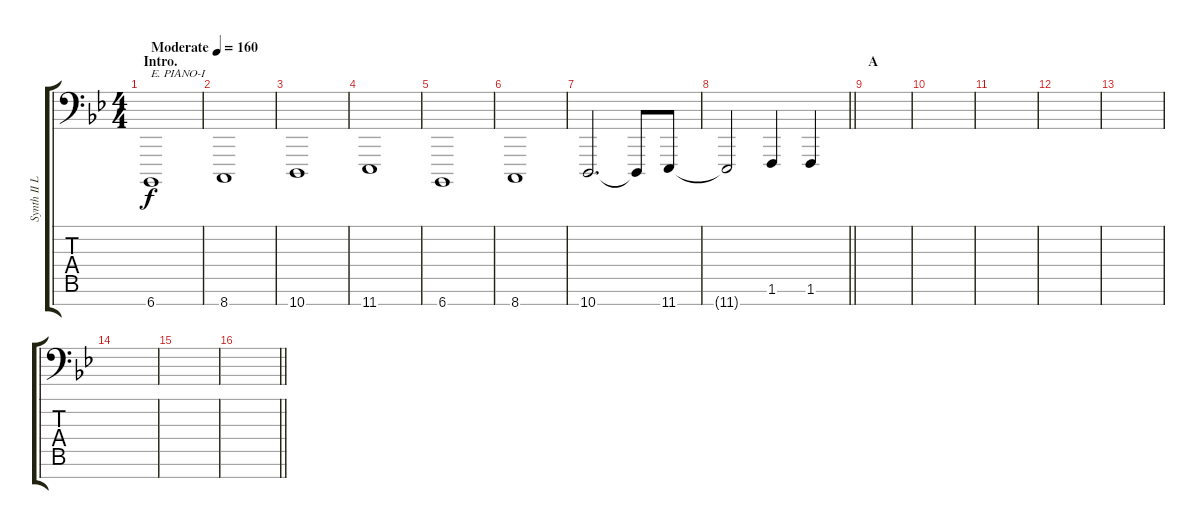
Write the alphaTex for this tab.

\track ("Synth II Left (Kotobuki Tsumugi)" "Synth II L") {instrument electricpiano1}
\staff {score tabs}
\tuning (E4 B3 G3 D3 A2 E1 E0) {hide}
\ts (4 4)
\section ("" "Intro.")
\tempo (160 "Moderate")
\clef f4
\ks bb
6.7.1{txt "E. PIANO-I" dy f instrument electricpiano1} |
8.7.1 |
10.7.1 |
11.7.1 |
6.7.1 |
8.7.1 |
10.7.2{d} 10.7{t}.8 11.7.8 |
\barLineRight lightlight
11.7{t}.2 1.6.4 1.6.4 |
\section ("" "A")
|
|
|
|
|
|
|
\barLineRight lightlight
